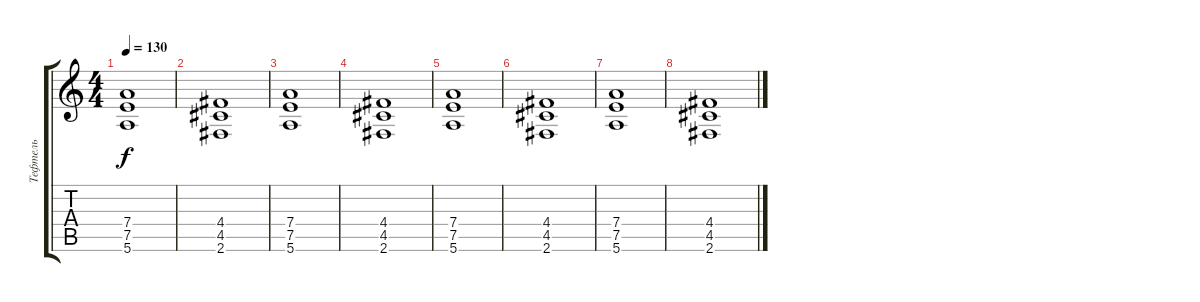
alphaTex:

\track ("Тефтель" "Тефтель") {instrument overdrivenguitar}
\staff {score tabs}
\tuning (E4 B3 G3 D3 A2 E2) {hide}
\ts (4 4)
\tempo 130
\clef g2
\ks c
(7.4 7.5 5.6).1{dy f} |
(4.4 4.5 2.6).1 |
(7.4 7.5 5.6).1 |
(4.4 4.5 2.6).1 |
(7.4 7.5 5.6).1 |
(4.4 4.5 2.6).1 |
(7.4 7.5 5.6).1 |
(4.4 4.5 2.6).1
